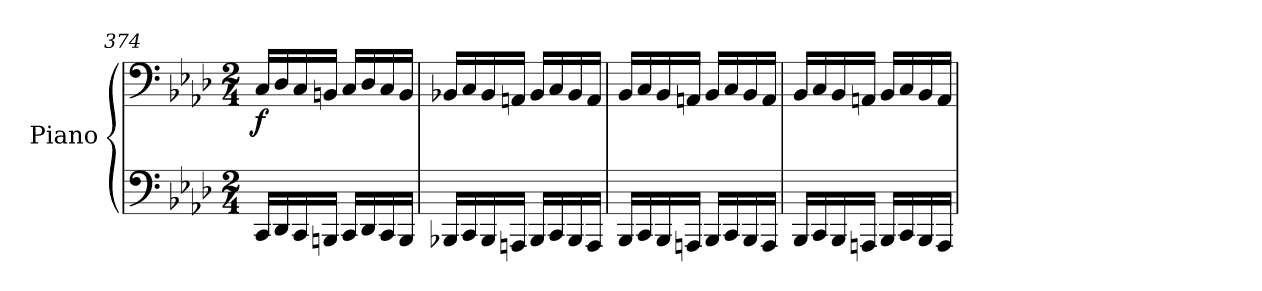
**kern	**kern	**dynam
*part1	*part1	*part1
*staff2	*staff1	*staff1/2
*I"Piano	*	*
*I'Pno.	*	*
!!LO:LB:g=z
*clefF4	*clefF4	*
*k[b-e-a-d-]	*k[b-e-a-d-]	*
*M2/4	*M2/4	*
=374	=374	=374
!	!	!LO:DY:b
16CC/LL	16C/LL	f
16DD-/	16D-/	.
16CC/	16C/	.
16BBBn/JJ	16BBn/JJ	.
16CC/LL	16C/LL	.
16DD-/	16D-/	.
16CC/	16C/	.
16BBB/JJ	16BB/JJ	.
=375	=375	=375
16BBB-X/LL	16BB-X/LL	.
16CC/	16C/	.
16BBB-/	16BB-/	.
16AAAn/JJ	16AAn/JJ	.
16BBB-/LL	16BB-/LL	.
16CC/	16C/	.
16BBB-/	16BB-/	.
16AAA/JJ	16AA/JJ	.
=376	=376	=376
16BBB-/LL	16BB-/LL	.
16CC/	16C/	.
16BBB-/	16BB-/	.
16AAAn/JJ	16AAn/JJ	.
16BBB-/LL	16BB-/LL	.
16CC/	16C/	.
16BBB-/	16BB-/	.
16AAA/JJ	16AA/JJ	.
=377	=377	=377
16BBB-/LL	16BB-/LL	.
16CC/	16C/	.
16BBB-/	16BB-/	.
16AAAn/JJ	16AAn/JJ	.
16BBB-/LL	16BB-/LL	.
16CC/	16C/	.
16BBB-/	16BB-/	.
16AAA/JJ	16AA/JJ	.
=	=	=
*-	*-	*-
